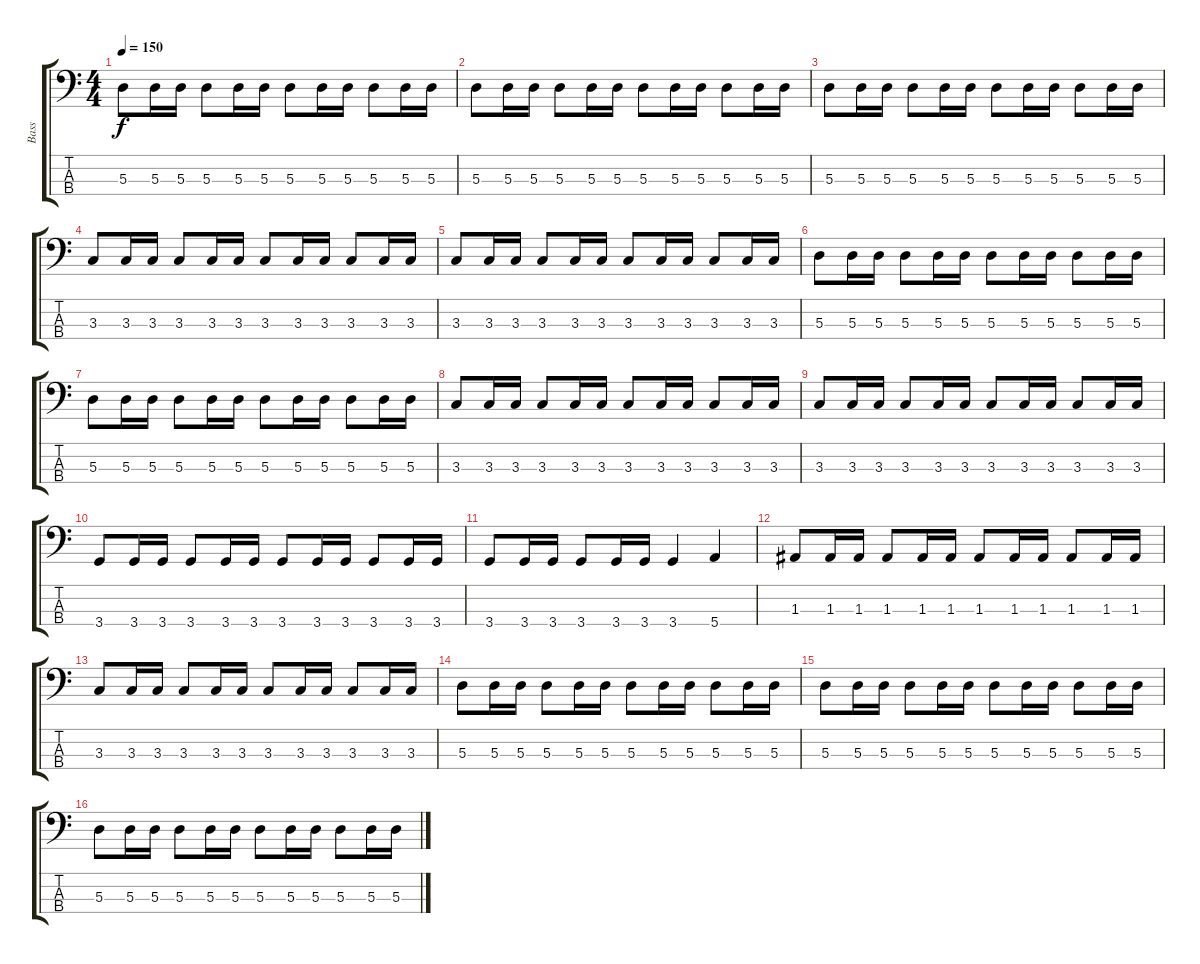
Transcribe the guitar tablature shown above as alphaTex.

\track ("Bass" "Bass") {instrument electricbassfinger}
\staff {score tabs}
\tuning (G2 D2 A1 E1) {hide}
\ts (4 4)
\tempo 150
\clef f4
\ks c
5.3.8{dy f} 5.3.16 5.3.16 5.3.8 5.3.16 5.3.16 5.3.8 5.3.16 5.3.16 5.3.8 5.3.16 5.3.16 |
5.3.8 5.3.16 5.3.16 5.3.8 5.3.16 5.3.16 5.3.8 5.3.16 5.3.16 5.3.8 5.3.16 5.3.16 |
5.3.8 5.3.16 5.3.16 5.3.8 5.3.16 5.3.16 5.3.8 5.3.16 5.3.16 5.3.8 5.3.16 5.3.16 |
3.3.8 3.3.16 3.3.16 3.3.8 3.3.16 3.3.16 3.3.8 3.3.16 3.3.16 3.3.8 3.3.16 3.3.16 |
3.3.8 3.3.16 3.3.16 3.3.8 3.3.16 3.3.16 3.3.8 3.3.16 3.3.16 3.3.8 3.3.16 3.3.16 |
5.3.8 5.3.16 5.3.16 5.3.8 5.3.16 5.3.16 5.3.8 5.3.16 5.3.16 5.3.8 5.3.16 5.3.16 |
5.3.8 5.3.16 5.3.16 5.3.8 5.3.16 5.3.16 5.3.8 5.3.16 5.3.16 5.3.8 5.3.16 5.3.16 |
3.3.8 3.3.16 3.3.16 3.3.8 3.3.16 3.3.16 3.3.8 3.3.16 3.3.16 3.3.8 3.3.16 3.3.16 |
3.3.8 3.3.16 3.3.16 3.3.8 3.3.16 3.3.16 3.3.8 3.3.16 3.3.16 3.3.8 3.3.16 3.3.16 |
3.4.8 3.4.16 3.4.16 3.4.8 3.4.16 3.4.16 3.4.8 3.4.16 3.4.16 3.4.8 3.4.16 3.4.16 |
3.4.8 3.4.16 3.4.16 3.4.8 3.4.16 3.4.16 3.4.4 5.4.4 |
1.3.8 1.3.16 1.3.16 1.3.8 1.3.16 1.3.16 1.3.8 1.3.16 1.3.16 1.3.8 1.3.16 1.3.16 |
3.3.8 3.3.16 3.3.16 3.3.8 3.3.16 3.3.16 3.3.8 3.3.16 3.3.16 3.3.8 3.3.16 3.3.16 |
5.3.8 5.3.16 5.3.16 5.3.8 5.3.16 5.3.16 5.3.8 5.3.16 5.3.16 5.3.8 5.3.16 5.3.16 |
5.3.8 5.3.16 5.3.16 5.3.8 5.3.16 5.3.16 5.3.8 5.3.16 5.3.16 5.3.8 5.3.16 5.3.16 |
5.3.8 5.3.16 5.3.16 5.3.8 5.3.16 5.3.16 5.3.8 5.3.16 5.3.16 5.3.8 5.3.16 5.3.16
